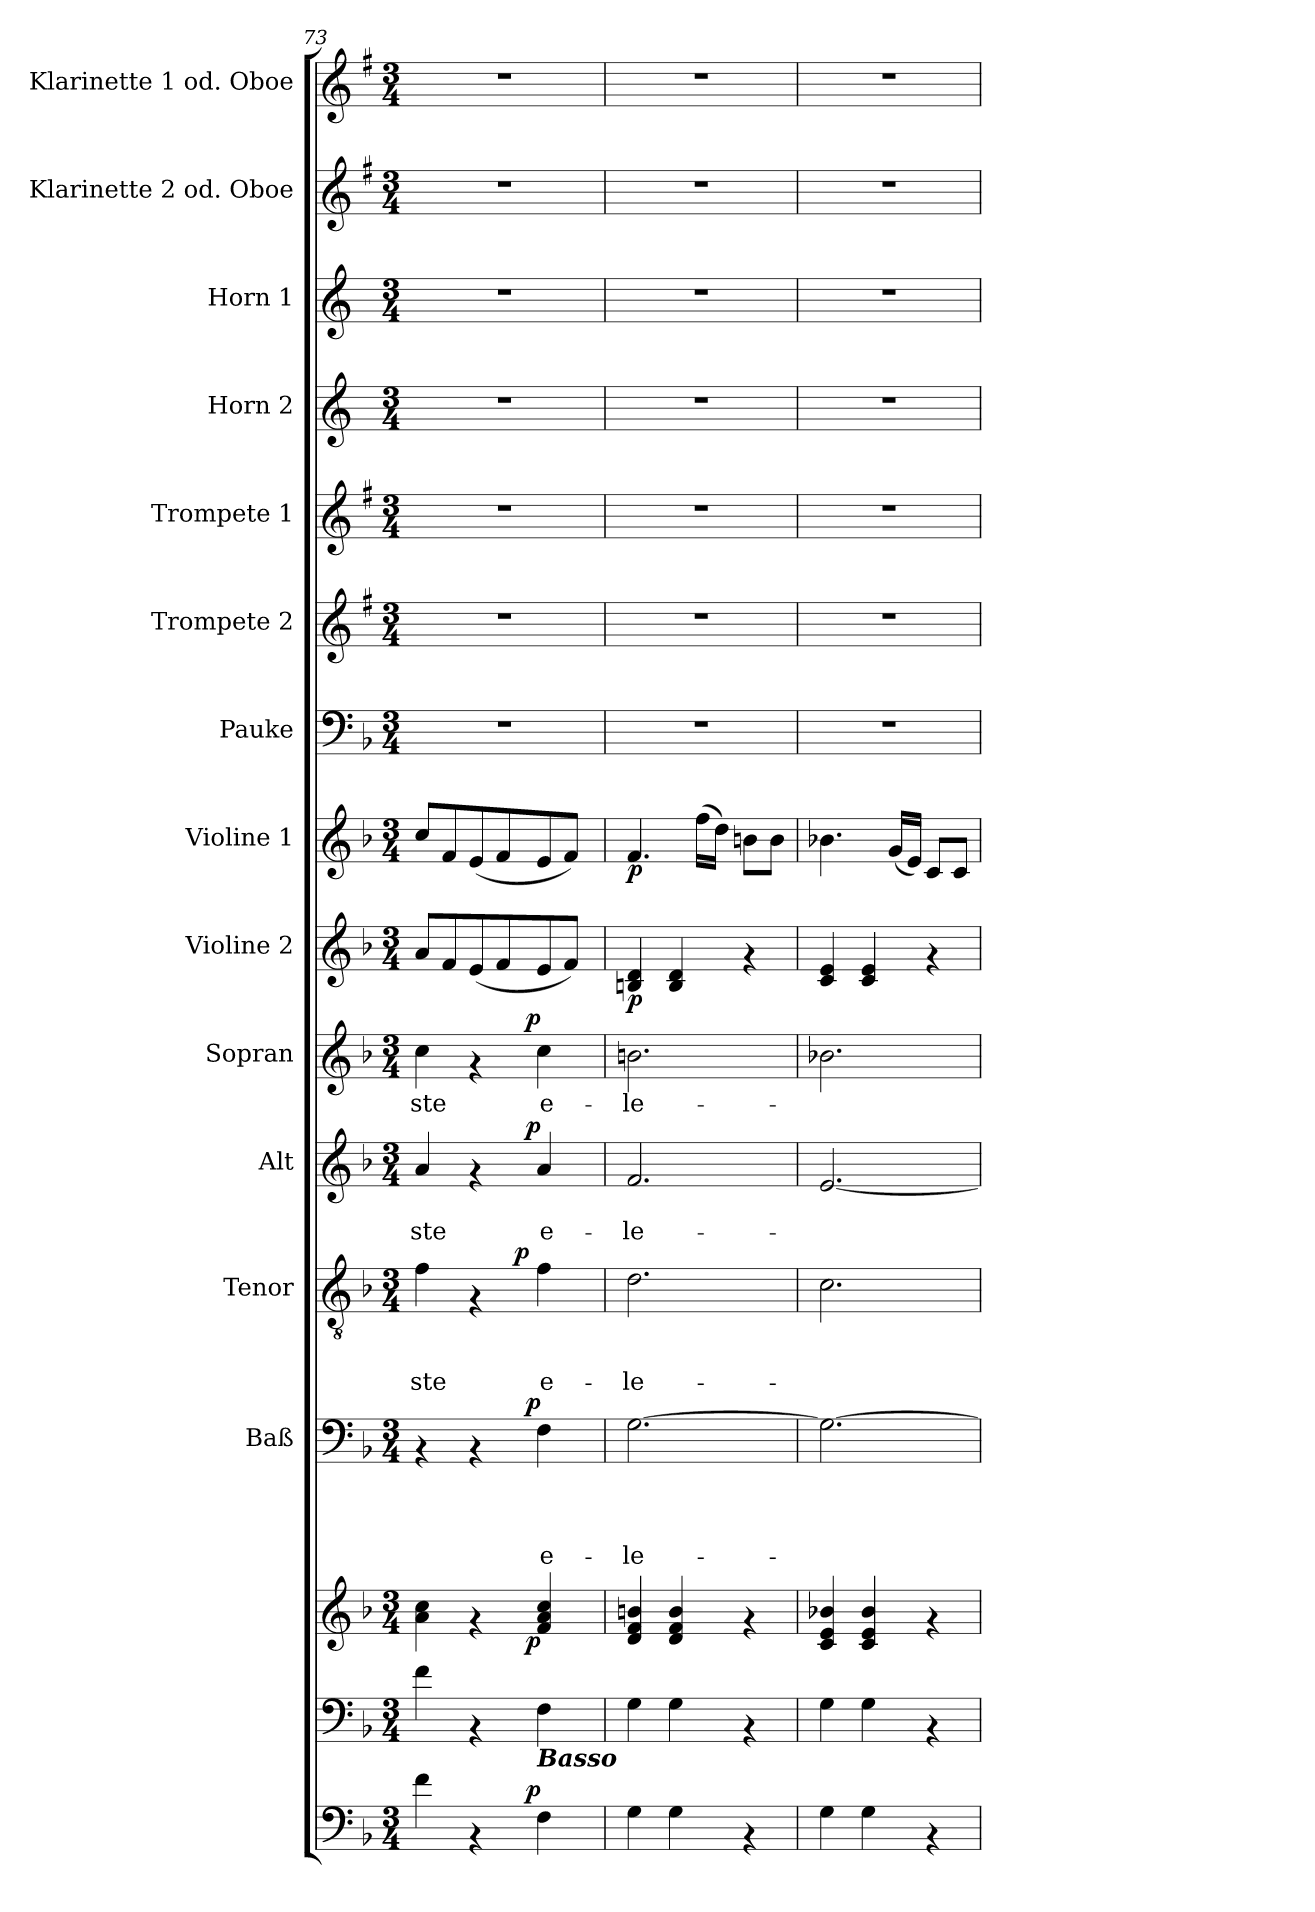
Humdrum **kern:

**kern	**dynam	**kern	**kern	**dynam	**kern	**text	**text	**text	**text	**dynam	**kern	**text	**text	**text	**dynam	**kern	**text	**text	**dynam	**kern	**text	**dynam	**kern	**dynam	**kern	**dynam	**kern	**kern	**kern	**kern	**kern	**kern	**kern
*part15	*part15	*part14	*part14	*part14	*part13	*part13	*part13	*part13	*part13	*part13	*part12	*part12	*part12	*part12	*part12	*part11	*part11	*part11	*part11	*part10	*part10	*part10	*part9	*part9	*part8	*part8	*part7	*part6	*part5	*part4	*part3	*part2	*part1
*staff16	*staff16	*staff15	*staff14	*staff14/15	*staff13	*staff13	*staff13	*staff13	*staff13	*staff13	*staff12	*staff12	*staff12	*staff12	*staff12	*staff11	*staff11	*staff11	*staff11	*staff10	*staff10	*staff10	*staff9	*staff9	*staff8	*staff8	*staff7	*staff6	*staff5	*staff4	*staff3	*staff2	*staff1
*	*	*	*	*	*I"Baß	*	*	*	*	*	*I"Tenor	*	*	*	*	*I"Alt	*	*	*	*I"Sopran	*	*	*I"Violine 2	*	*I"Violine 1	*	*I"Pauke	*I"Trompete 2	*I"Trompete 1	*I"Horn 2	*I"Horn 1	*I"Klarinette 2 od. Oboe	*I"Klarinette 1 od. Oboe
*	*	*	*	*	*	*	*	*	*	*	*	*	*	*	*	*	*	*	*	*	*	*	*I'Vln	*	*I'Vln	*	*	*I'Tpt	*I'Tpt	*I'Hn	*I'Hn	*I'Ob	*I'Ob
*clefF4	*	*clefF4	*clefG2	*	*clefF4	*	*	*	*	*	*clefGv2	*	*	*	*	*clefG2	*	*	*	*clefG2	*	*	*clefG2	*	*clefG2	*	*clefF4	*clefG2	*clefG2	*clefG2	*clefG2	*clefG2	*clefG2
*	*	*	*	*	*	*	*	*	*	*	*	*	*	*	*	*	*	*	*	*	*	*	*	*	*	*	*	*ITrd1c2	*ITrd1c2	*ITrd-3c-5	*ITrd-3c-5	*ITrd1c2	*ITrd1c2
*k[b-]	*	*k[b-]	*k[b-]	*	*k[b-]	*	*	*	*	*	*k[b-]	*	*	*	*	*k[b-]	*	*	*	*k[b-]	*	*	*k[b-]	*	*k[b-]	*	*k[b-]	*k[b-]	*k[b-]	*k[b-]	*k[b-]	*k[b-]	*k[b-]
*F:	*	*F:	*F:	*	*F:	*	*	*	*	*	*F:	*	*	*	*	*F:	*	*	*	*F:	*	*	*F:	*	*F:	*	*F:	*F:	*F:	*F:	*F:	*F:	*F:
*M3/4	*	*M3/4	*M3/4	*	*M3/4	*	*	*	*	*	*M3/4	*	*	*	*	*M3/4	*	*	*	*M3/4	*	*	*M3/4	*	*M3/4	*	*M3/4	*M3/4	*M3/4	*M3/4	*M3/4	*M3/4	*M3/4
=73	=73	=73	=73	=73	=73	=73	=73	=73	=73	=73	=73	=73	=73	=73	=73	=73	=73	=73	=73	=73	=73	=73	=73	=73	=73	=73	=73	=73	=73	=73	=73	=73	=73
!	!	!	!	!	!	!	!	!	!	!	!	!	!	!LO:LY:b	!	!	!	!LO:LY:b	!	!	!LO:LY:b	!	!	!	!	!	!	!	!	!	!	!	!
*^	*	*	*^	*	*^	*	*	*	*	*	*^	*	*	*	*	*^	*	*	*	*^	*	*	*	*	*	*	*	*	*	*	*	*	*
4f\	4...ryy	.	4f\	4a\ 4cc\	4...ryy	.	4rAA	4...ryy	.	.	.	.	.	4f\	4..ryy	.	.	-ste	.	4a/	4...ryy	.	-ste	.	4cc\	4...ryy	-ste	.	8a/L	.	8cc/L	.	2.r	2.r	2.r	2.r	2.r	2.r	2.r
.	.	.	.	.	.	.	.	.	.	.	.	.	.	.	.	.	.	.	.	.	.	.	.	.	.	.	.	.	8f/	.	8f/	.	.	.	.	.	.	.	.
4rAA	.	.	4rAA	4rf	.	.	4rAA	.	.	.	.	.	.	4rF	.	.	.	.	.	4rf	.	.	.	.	4rf	.	.	.	(<8e/	.	(<8e/	.	.	.	.	.	.	.	.
.	.	.	.	.	.	.	.	.	.	.	.	.	.	.	.	.	.	.	.	.	.	.	.	.	.	.	.	.	8f/	.	8f/	.	.	.	.	.	.	.	.
!	!	!	!	!	!	!	!	!	!	!	!	!	!	!	!	!	!	!	!LO:DY:a	!	!	!	!	!	!	!	!	!	!	!	!	!	!	!	!	!	!	!	!
.	.	.	.	.	.	.	.	.	.	.	.	.	.	.	4ryy	.	.	.	p	.	.	.	.	.	.	.	.	.	.	.	.	.	.	.	.	.	.	.	.
!	!	!LO:DY:a	!	!	!	!LO:DY:b	!	!	!	!	!	!	!LO:DY:a	!	!	!	!	!	!	!	!	!	!	!LO:DY:a	!	!	!	!LO:DY:a	!	!	!	!	!	!	!	!	!	!	!
.	4ryy	p	.	.	4ryy	p	.	4ryy	.	.	.	.	p	.	.	.	.	.	.	.	4ryy	.	.	p	.	4ryy	.	p	.	.	.	.	.	.	.	.	.	.	.
!	!	!	!LO:TX:b:Bi:t=Basso	!	!	!	!	!	!	!	!	!	!	!	!	!	!	!	!	!	!	!	!	!	!	!	!	!	!	!	!	!	!	!	!	!	!	!	!
!	!	!	!	!	!	!	!	!	!	!	!	!LO:LY:b	!	!	!	!	!	!LO:LY:b	!	!	!	!	!LO:LY:b	!	!	!	!LO:LY:b	!	!	!	!	!	!	!	!	!	!	!	!
4F\	.	.	4F\	4f/ 4a/ 4cc/	.	.	4F\	.	.	.	.	e-	.	4f\	.	.	.	e-	.	4a/	.	.	e-	.	4cc\	.	e-	.	8e/	.	8e/	.	.	.	.	.	.	.	.
.	.	.	.	.	.	.	.	.	.	.	.	.	.	.	.	.	.	.	.	.	.	.	.	.	.	.	.	.	8f/J)	.	8f/J)	.	.	.	.	.	.	.	.
.	.	.	.	.	.	.	.	.	.	.	.	.	.	.	16ryy	.	.	.	.	.	.	.	.	.	.	.	.	.	.	.	.	.	.	.	.	.	.	.	.
.	32ryy	.	.	.	32ryy	.	.	32ryy	.	.	.	.	.	.	.	.	.	.	.	.	32ryy	.	.	.	.	32ryy	.	.	.	.	.	.	.	.	.	.	.	.	.
!!LO:PB:g=z
=74	=74	=74	=74	=74	=74	=74	=74	=74	=74	=74	=74	=74	=74	=74	=74	=74	=74	=74	=74	=74	=74	=74	=74	=74	=74	=74	=74	=74	=74	=74	=74	=74	=74	=74	=74	=74	=74	=74	=74
!	!	!	!	!	!	!	!	!	!	!	!	!LO:LY:b	!	!	!	!	!	!LO:LY:b	!	!	!	!	!LO:LY:b	!	!	!	!LO:LY:b	!	!	!LO:DY:b	!	!LO:DY:b	!	!	!	!	!	!	!
*	*	*	*	*v	*v	*	*	*	*	*	*	*	*	*v	*v	*	*	*	*	*v	*v	*	*	*	*v	*v	*	*	*	*	*	*	*	*	*	*	*	*	*
*v	*v	*	*	*	*	*v	*v	*	*	*	*	*	*	*	*	*	*	*	*	*	*	*	*	*	*	*	*	*	*	*	*	*	*	*	*
4G\	.	4G\	4d/ 4f/ 4bn/	.	[>2.G\	.	.	.	-le-	.	2.d\	.	.	-le-	.	2.f/	.	-le-	.	2.bn\	-le-	.	4Bn/ 4d/	p	4.f/	p	2.r	2.r	2.r	2.r	2.r	2.r	2.r
4G\	.	4G\	4d/ 4f/ 4b/	.	.	.	.	.	.	.	.	.	.	.	.	.	.	.	.	.	.	.	4B/ 4d/	.	.	.	.	.	.	.	.	.	.
.	.	.	.	.	.	.	.	.	.	.	.	.	.	.	.	.	.	.	.	.	.	.	.	.	(>16ff\LL	.	.	.	.	.	.	.	.
.	.	.	.	.	.	.	.	.	.	.	.	.	.	.	.	.	.	.	.	.	.	.	.	.	16dd\JJ)	.	.	.	.	.	.	.	.
4rAA	.	4rAA	4rf	.	.	.	.	.	.	.	.	.	.	.	.	.	.	.	.	.	.	.	4rf	.	8bn\L	.	.	.	.	.	.	.	.
.	.	.	.	.	.	.	.	.	.	.	.	.	.	.	.	.	.	.	.	.	.	.	.	.	8b\J	.	.	.	.	.	.	.	.
=75	=75	=75	=75	=75	=75	=75	=75	=75	=75	=75	=75	=75	=75	=75	=75	=75	=75	=75	=75	=75	=75	=75	=75	=75	=75	=75	=75	=75	=75	=75	=75	=75	=75
4G\	.	4G\	4c/ 4e/ 4b-X/	.	2.G\_	.	.	.	.	.	2.c\	.	.	.	.	[<2.e/	.	.	.	2.b-X\	.	.	4c/ 4e/	.	4.b-X\	.	2.r	2.r	2.r	2.r	2.r	2.r	2.r
4G\	.	4G\	4c/ 4e/ 4b-/	.	.	.	.	.	.	.	.	.	.	.	.	.	.	.	.	.	.	.	4c/ 4e/	.	.	.	.	.	.	.	.	.	.
.	.	.	.	.	.	.	.	.	.	.	.	.	.	.	.	.	.	.	.	.	.	.	.	.	(<16g/LL	.	.	.	.	.	.	.	.
.	.	.	.	.	.	.	.	.	.	.	.	.	.	.	.	.	.	.	.	.	.	.	.	.	16e/JJ)	.	.	.	.	.	.	.	.
4rAA	.	4rAA	4rf	.	.	.	.	.	.	.	.	.	.	.	.	.	.	.	.	.	.	.	4rf	.	8c/L	.	.	.	.	.	.	.	.
.	.	.	.	.	.	.	.	.	.	.	.	.	.	.	.	.	.	.	.	.	.	.	.	.	8c/J	.	.	.	.	.	.	.	.
=	=	=	=	=	=	=	=	=	=	=	=	=	=	=	=	=	=	=	=	=	=	=	=	=	=	=	=	=	=	=	=	=	=
*-	*-	*-	*-	*-	*-	*-	*-	*-	*-	*-	*-	*-	*-	*-	*-	*-	*-	*-	*-	*-	*-	*-	*-	*-	*-	*-	*-	*-	*-	*-	*-	*-	*-
